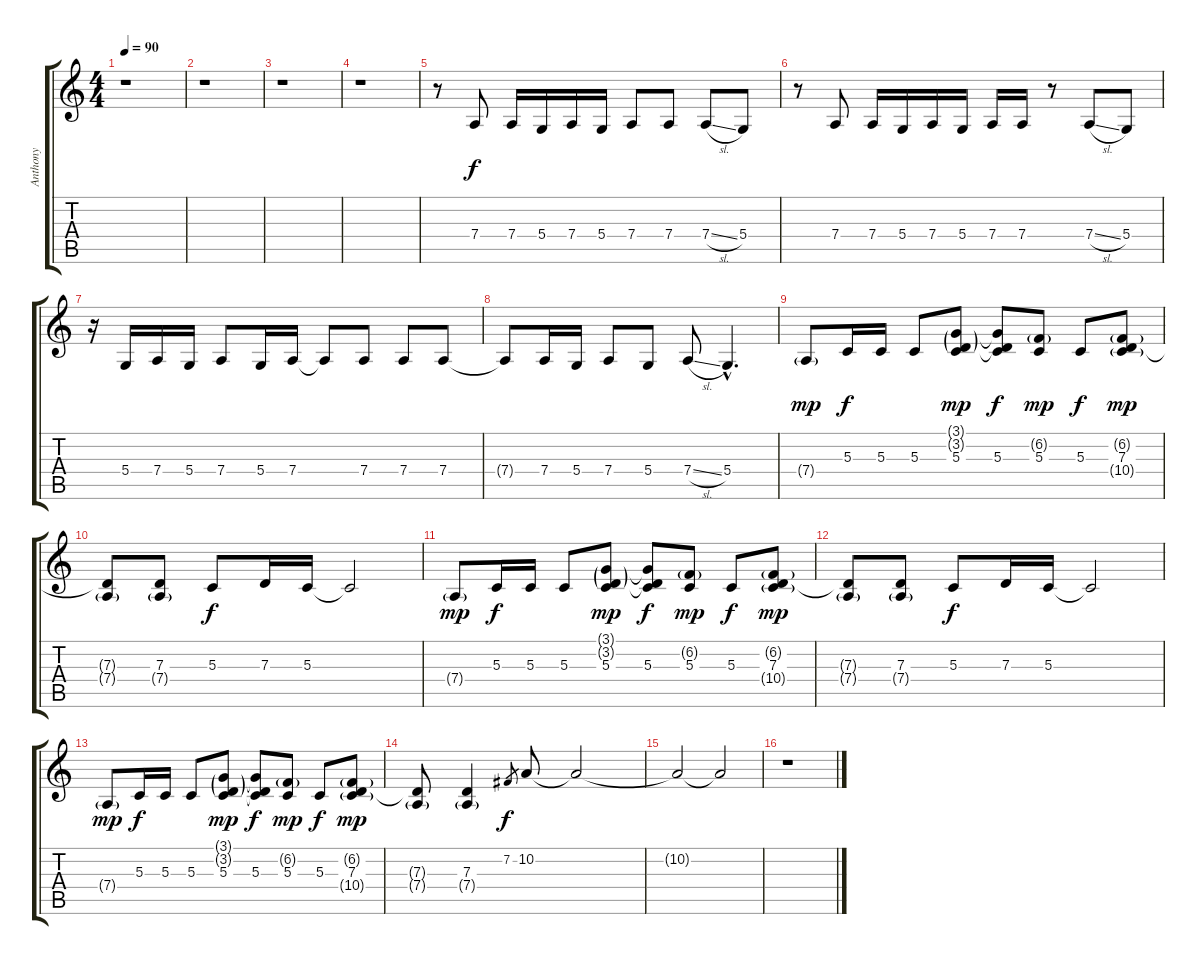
\track ("Anthony" "Anthony") {instrument clarinet}
\staff {score tabs}
\tuning (E4 B3 G3 D3 A2 E2) {hide}
\ts (4 4)
\tempo 90
\clef g2
\ks c
r.1{dy f} |
r.1 |
r.1 |
r.1 |
r.8 7.4.8 7.4.16 5.4.16 7.4.16 5.4.16 7.4.8 7.4.8 7.4{sl}.8 5.4.8 |
r.8 7.4.8 7.4.16 5.4.16 7.4.16 5.4.16 7.4.16 7.4.16 r.8 7.4{sl}.8 5.4.8 |
r.16 5.4.16 7.4.16 5.4.16 7.4.8 5.4.16 7.4.16 7.4{t}.8 7.4.8 7.4.8 7.4.8 |
7.4{t}.8 7.4.16 5.4.16 7.4.8 5.4.8 7.4{sl}.8 5.4{hac}.4{d} |
7.4{g}.8{dy mp} 5.3.16{dy f} 5.3.16 5.3.8 (3.1{g} 3.2{g} 5.3).8{dy mp} (3.1{t} 3.2{t} 5.3).8{dy f} (6.2{g} 5.3).8{dy mp} 5.3.8{dy f} (6.2{g} 7.3 10.4{g}).8{dy mp} |
(7.3{t} 7.4{g}).8 (7.3 7.4{g}).8 5.3.8{dy f} 7.3.16 5.3.16 5.3{t}.2 |
7.4{g}.8{dy mp} 5.3.16{dy f} 5.3.16 5.3.8 (3.1{g} 3.2{g} 5.3).8{dy mp} (3.1{t} 3.2{t} 5.3).8{dy f} (6.2{g} 5.3).8{dy mp} 5.3.8{dy f} (6.2{g} 7.3 10.4{g}).8{dy mp} |
(7.3{t} 7.4{g}).8 (7.3 7.4{g}).8 5.3.8{dy f} 7.3.16 5.3.16 5.3{t}.2 |
7.4{g}.8{dy mp} 5.3.16{dy f} 5.3.16 5.3.8 (3.1{g} 3.2{g} 5.3).8{dy mp} (3.1{t} 3.2{t} 5.3).8{dy f} (6.2{g} 5.3).8{dy mp} 5.3.8{dy f} (6.2{g} 7.3 10.4{g}).8{dy mp} |
(7.3{t} 7.4{g}).8 (7.3 7.4{g}).4 7.2.8{gr dy f} 10.2.8 10.2{t}.2 |
10.2{t}.2 10.2{t}.2 |
r.1
